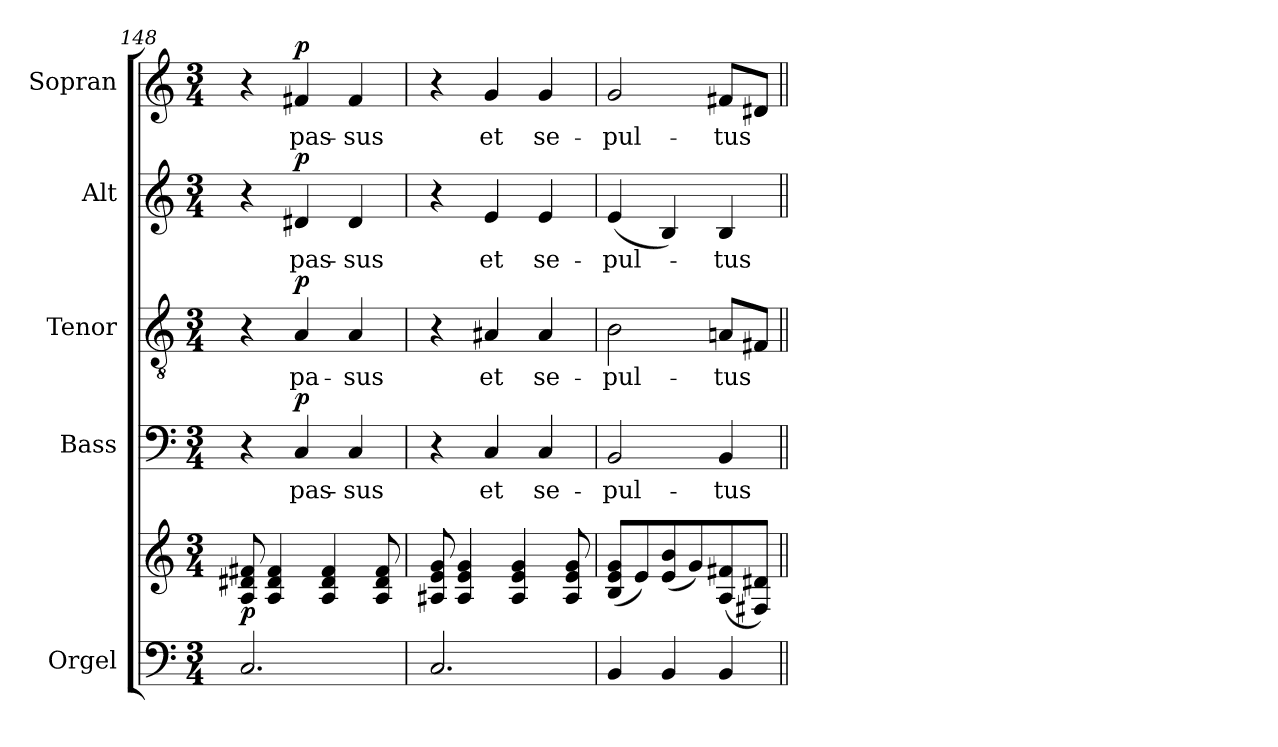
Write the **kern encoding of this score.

**kern	**kern	**dynam	**kern	**text	**dynam	**kern	**text	**dynam	**kern	**text	**dynam	**kern	**text	**dynam
*part5	*part5	*part5	*part4	*part4	*part4	*part3	*part3	*part3	*part2	*part2	*part2	*part1	*part1	*part1
*staff6	*staff5	*staff5/6	*staff4	*staff4	*staff4	*staff3	*staff3	*staff3	*staff2	*staff2	*staff2	*staff1	*staff1	*staff1
*I"Orgel	*	*	*I"Bass	*	*	*I"Tenor	*	*	*I"Alt	*	*	*I"Sopran	*	*
*	*	*	*I'B.	*	*	*I'T.	*	*	*I'A.	*	*	*I'S.	*	*
*clefF4	*clefG2	*	*clefF4	*	*	*clefGv2	*	*	*clefG2	*	*	*clefG2	*	*
*k[]	*k[]	*	*k[]	*	*	*k[]	*	*	*k[]	*	*	*k[]	*	*
*C:	*C:	*	*C:	*	*	*C:	*	*	*C:	*	*	*C:	*	*
*M3/4	*M3/4	*	*M3/4	*	*	*M3/4	*	*	*M3/4	*	*	*M3/4	*	*
=148	=148	=148	=148	=148	=148	=148	=148	=148	=148	=148	=148	=148	=148	=148
!	!	!LO:DY:b	!	!	!	!	!	!	!	!	!	!	!	!
2.C/	8A/ 8d#X/ 8f#X/	p	4r	.	.	4r	.	.	4r	.	.	4r	.	.
.	4A/ 4d#/ 4f#/	.	.	.	.	.	.	.	.	.	.	.	.	.
!	!	!	!	!LO:LY:b	!LO:DY:a	!	!LO:LY:b	!LO:DY:a	!	!LO:LY:b	!LO:DY:a	!	!LO:LY:b	!LO:DY:a
.	.	.	4C/	pas-	p	4A/	pa-	p	4d#X/	pas-	p	4f#X/	pas-	p
.	4A/ 4d#/ 4f#/	.	.	.	.	.	.	.	.	.	.	.	.	.
!	!	!	!	!LO:LY:b	!	!	!LO:LY:b	!	!	!LO:LY:b	!	!	!LO:LY:b	!
.	.	.	4C/	-sus	.	4A/	-sus	.	4d#/	-sus	.	4f#/	-sus	.
.	8A/ 8d#/ 8f#/	.	.	.	.	.	.	.	.	.	.	.	.	.
=149	=149	=149	=149	=149	=149	=149	=149	=149	=149	=149	=149	=149	=149	=149
2.C/	8A#X/ 8e/ 8g/	.	4r	.	.	4r	.	.	4r	.	.	4r	.	.
.	4A#/ 4e/ 4g/	.	.	.	.	.	.	.	.	.	.	.	.	.
!	!	!	!	!LO:LY:b	!	!	!LO:LY:b	!	!	!LO:LY:b	!	!	!LO:LY:b	!
.	.	.	4C/	et	.	4A#X/	et	.	4e/	et	.	4g/	et	.
.	4A#/ 4e/ 4g/	.	.	.	.	.	.	.	.	.	.	.	.	.
!	!	!	!	!LO:LY:b	!	!	!LO:LY:b	!	!	!LO:LY:b	!	!	!LO:LY:b	!
.	.	.	4C/	se-	.	4A#/	se-	.	4e/	se-	.	4g/	se-	.
.	8A#/ 8e/ 8g/	.	.	.	.	.	.	.	.	.	.	.	.	.
=150	=150	=150	=150	=150	=150	=150	=150	=150	=150	=150	=150	=150	=150	=150
!	!	!	!	!LO:LY:b	!	!	!LO:LY:b	!	!	!LO:LY:b	!	!	!LO:LY:b	!
4BB/	(<8B/ 8e/ 8g/L	.	2BB/	-pul-	.	2B\	-pul-	.	(<4e/	-pul-	.	2g/	-pul-	.
.	8e/)	.	.	.	.	.	.	.	.	.	.	.	.	.
4BB/	(<8e/ 8b/	.	.	.	.	.	.	.	4B/)	.	.	.	.	.
.	8g/)	.	.	.	.	.	.	.	.	.	.	.	.	.
!	!	!	!	!LO:LY:b	!	!	!LO:LY:b	!	!	!LO:LY:b	!	!	!LO:LY:b	!
4BB/	(<8A/ 8f#X/	.	4BB/	-tus	.	8An/L	-tus	.	4B/	-tus	.	8f#X/L	-tus	.
.	8F#X/ 8d#X/J)	.	.	.	.	8F#X/J	.	.	.	.	.	8d#X/J	.	.
=||	=||	=||	=||	=||	=||	=||	=||	=||	=||	=||	=||	=||	=||	=||
*-	*-	*-	*-	*-	*-	*-	*-	*-	*-	*-	*-	*-	*-	*-
